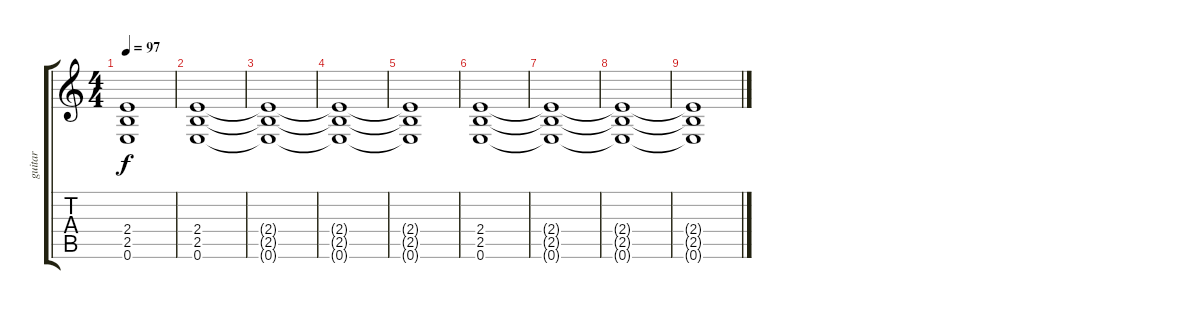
\track ("guitar" "guitar") {instrument distortionguitar}
\staff {score tabs}
\tuning (E4 B3 G3 D3 A2 E2) {hide}
\ts (4 4)
\tempo 97
\clef g2
\ks c
(2.4{t} 2.5{t} 0.6{t}).1{dy f} |
(2.4 2.5 0.6).1 |
(2.4{t} 2.5{t} 0.6{t}).1 |
(2.4{t} 2.5{t} 0.6{t}).1 |
(2.4{t} 2.5{t} 0.6{t}).1 |
(2.4 2.5 0.6).1 |
(2.4{t} 2.5{t} 0.6{t}).1 |
(2.4{t} 2.5{t} 0.6{t}).1 |
(2.4{t} 2.5{t} 0.6{t}).1
